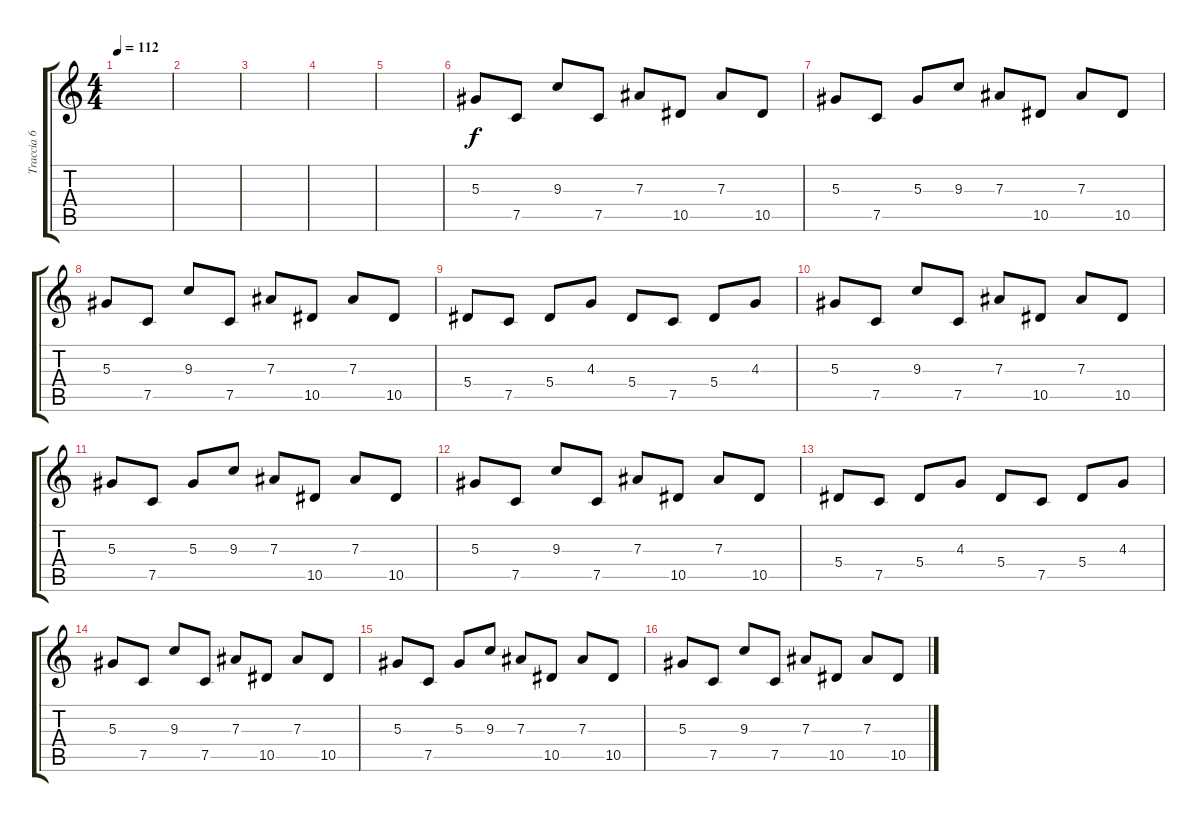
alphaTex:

\track ("Traccia 6" "Traccia 6") {instrument overdrivenguitar}
\staff {score tabs}
\tuning (C4 G3 Eb3 Bb2 F2 C2) {hide}
\ts (4 4)
\tempo 112
\clef g2
\ks c
|
|
|
|
|
5.3.8 7.5.8 9.3.8 7.5.8 7.3.8 10.5.8 7.3.8 10.5.8 |
5.3.8 7.5.8 5.3.8 9.3.8 7.3.8 10.5.8 7.3.8 10.5.8 |
5.3.8 7.5.8 9.3.8 7.5.8 7.3.8 10.5.8 7.3.8 10.5.8 |
5.4.8 7.5.8 5.4.8 4.3.8 5.4.8 7.5.8 5.4.8 4.3.8 |
5.3.8 7.5.8 9.3.8 7.5.8 7.3.8 10.5.8 7.3.8 10.5.8 |
5.3.8 7.5.8 5.3.8 9.3.8 7.3.8 10.5.8 7.3.8 10.5.8 |
5.3.8 7.5.8 9.3.8 7.5.8 7.3.8 10.5.8 7.3.8 10.5.8 |
5.4.8 7.5.8 5.4.8 4.3.8 5.4.8 7.5.8 5.4.8 4.3.8 |
5.3.8 7.5.8 9.3.8 7.5.8 7.3.8 10.5.8 7.3.8 10.5.8 |
5.3.8 7.5.8 5.3.8 9.3.8 7.3.8 10.5.8 7.3.8 10.5.8 |
5.3.8 7.5.8 9.3.8 7.5.8 7.3.8 10.5.8 7.3.8 10.5.8
